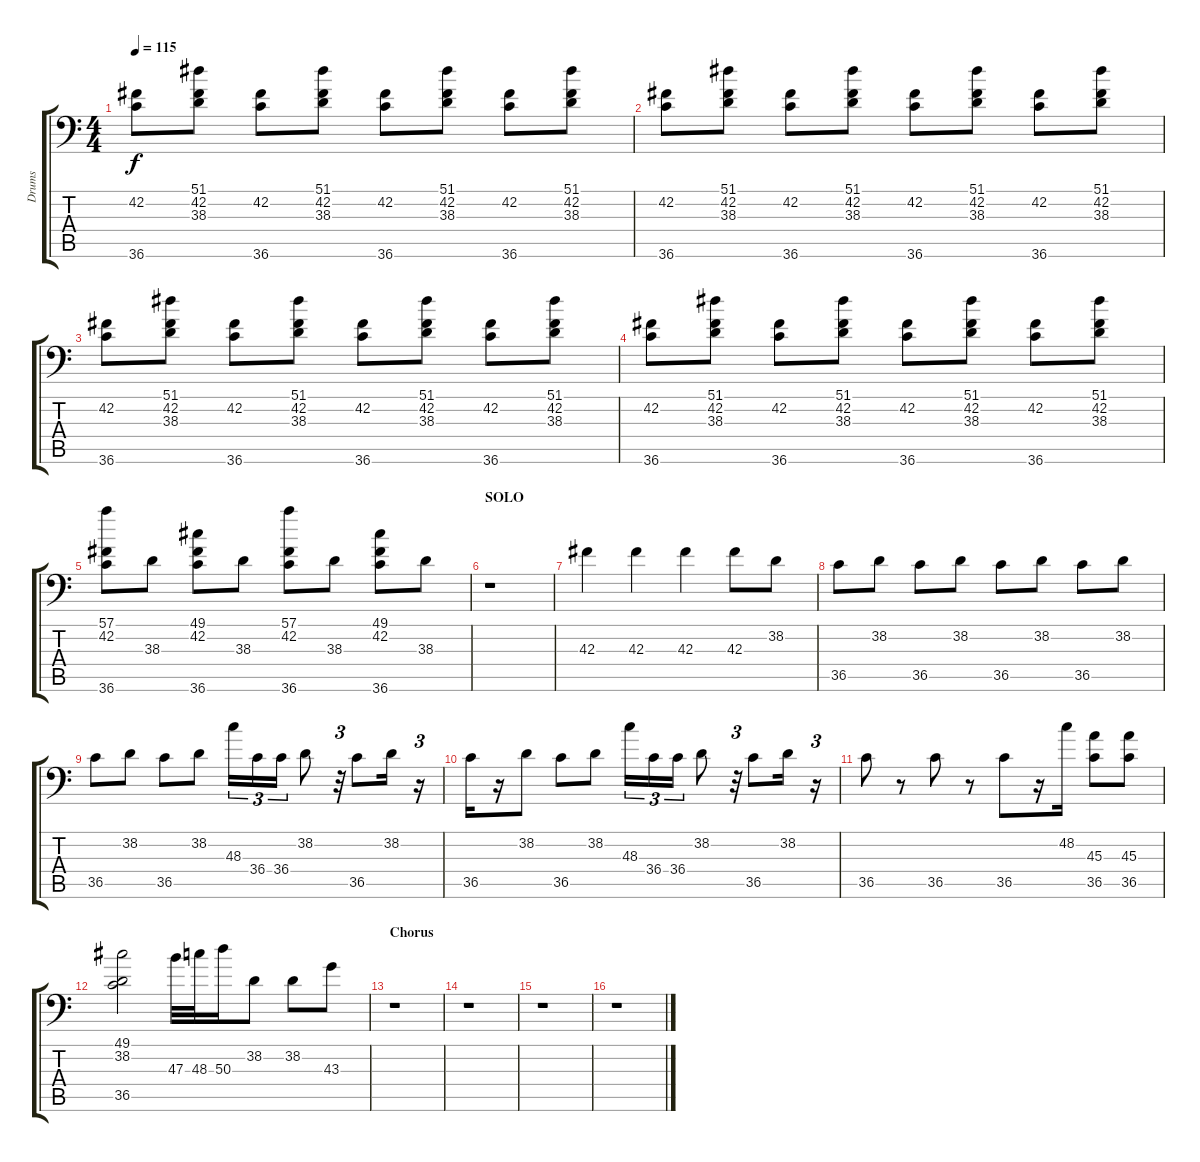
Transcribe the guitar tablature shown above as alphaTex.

\track ("Drums" "Drums") {instrument acousticgrandpiano}
\staff {score tabs}
\tuning (C-1 C-1 C-1 C-1 C-1 C-1) {hide}
\ts (4 4)
\tempo 115
\clef f4
\ks c
(42.2 36.6).8{dy f} (51.1 42.2 38.3).8 (42.2 36.6).8 (51.1 42.2 38.3).8 (42.2 36.6).8 (51.1 42.2 38.3).8 (42.2 36.6).8 (51.1 42.2 38.3).8 |
(42.2 36.6).8 (51.1 42.2 38.3).8 (42.2 36.6).8 (51.1 42.2 38.3).8 (42.2 36.6).8 (51.1 42.2 38.3).8 (42.2 36.6).8 (51.1 42.2 38.3).8 |
(42.2 36.6).8 (51.1 42.2 38.3).8 (42.2 36.6).8 (51.1 42.2 38.3).8 (42.2 36.6).8 (51.1 42.2 38.3).8 (42.2 36.6).8 (51.1 42.2 38.3).8 |
(42.2 36.6).8 (51.1 42.2 38.3).8 (42.2 36.6).8 (51.1 42.2 38.3).8 (42.2 36.6).8 (51.1 42.2 38.3).8 (42.2 36.6).8 (51.1 42.2 38.3).8 |
(57.1 42.2 36.6).8 38.3.8 (49.1 42.2 36.6).8 38.3.8 (57.1 42.2 36.6).8 38.3.8 (49.1 42.2 36.6).8 38.3.8 |
\section ("" "SOLO")
r.1 |
42.3.4 42.3.4 42.3.4 42.3.8 38.2.8 |
36.5.8 38.2.8 36.5.8 38.2.8 36.5.8 38.2.8 36.5.8 38.2.8 |
36.5.8 38.2.8 36.5.8 38.2.8 48.3.16{tu (3 2)} 36.4.16{tu (3 2)} 36.4.16{tu (3 2)} 38.2.8 r.32{tu (3 2)} 36.5.8 38.2.16 r.16{tu (3 2)} |
36.5.16 r.16 38.2.8 36.5.8 38.2.8 48.3.16{tu (3 2)} 36.4.16{tu (3 2)} 36.4.16{tu (3 2)} 38.2.8 r.32{tu (3 2)} 36.5.8 38.2.16 r.16{tu (3 2)} |
36.5.8 r.8 36.5.8 r.8 36.5.8 r.16 48.2.16 (45.3 36.5).8 (45.3 36.5).8 |
(49.1 38.2 36.5).2 47.3.32 48.3.32 50.3.16 38.2.8 38.2.8 43.3.8 |
\section ("" "Chorus")
r.1 |
r.1 |
r.1 |
r.1
